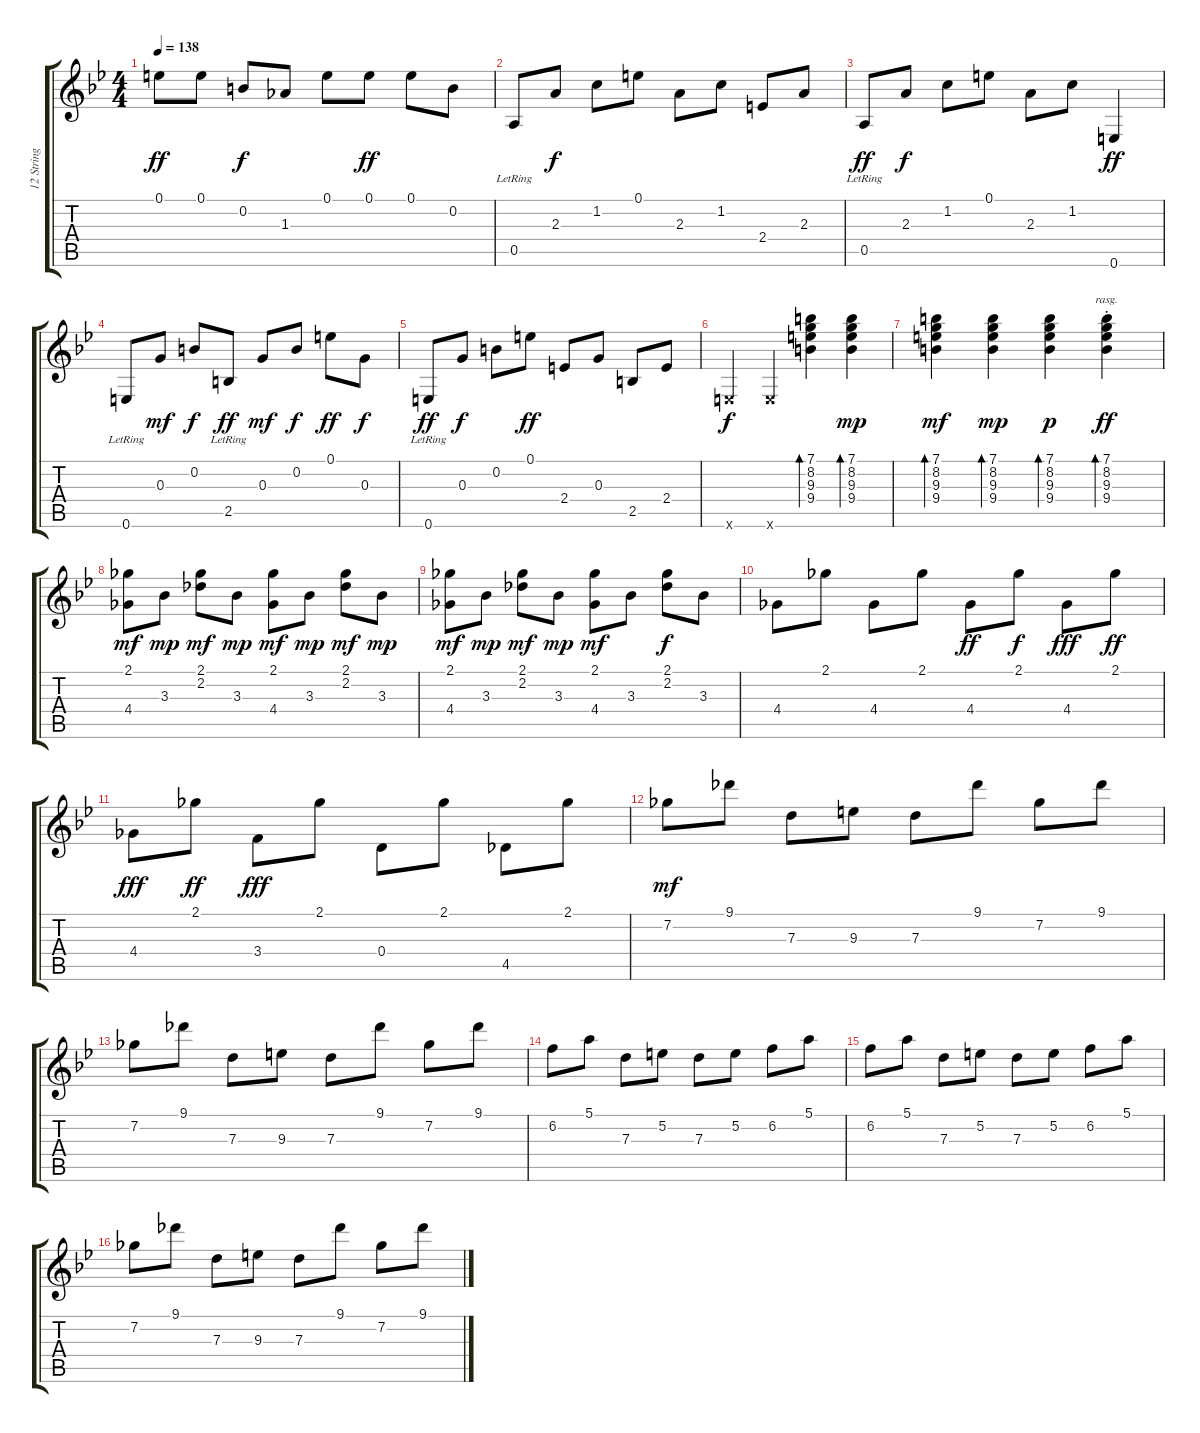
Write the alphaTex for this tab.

\track ("12 String Guitar" "12 String ") {instrument acousticguitarnylon}
\staff {score tabs}
\tuning (E4 B3 G3 D3 A2 E2) {hide}
\ts (4 4)
\tempo 138
\clef g2
\ks gminor
0.1.8{dy ff} 0.1.8 0.2.8{dy f} 1.3.8 0.1.8 0.1.8{dy ff} 0.1.8 0.2.8 |
0.5{lr}.8 2.3.8{dy f} 1.2.8 0.1.8 2.3.8 1.2.8 2.4.8 2.3.8 |
0.5{lr}.8{dy ff} 2.3.8{dy f} 1.2.8 0.1.8 2.3.8 1.2.8 0.6.4{dy ff} |
0.6{lr}.8 0.3.8{dy mf} 0.2.8{dy f} 2.5{lr}.8{dy ff} 0.3.8{dy mf} 0.2.8{dy f} 0.1.8{dy ff} 0.3.8{dy f} |
0.6{lr}.8{dy ff} 0.3.8{dy f} 0.2.8 0.1.8{dy ff} 2.4.8 0.3.8 2.5.8 2.4.8 |
0.6{x}.4{dy f} 0.6{x}.4 (7.1 8.2 9.3 9.4).4{bd 480} (7.1 8.2 9.3 9.4).4{bd 480 dy mp} |
(7.1 8.2 9.3 9.4).4{bd 480 dy mf} (7.1 8.2 9.3 9.4).4{bd 480 dy mp} (7.1 8.2 9.3 9.4).4{bd 480 dy p} (7.1{st} 8.2{st} 9.3{st} 9.4{st}).4{bd 30 rasg ii dy ff} |
(2.1 4.4).8{dy mf} 3.3.8{dy mp} (2.1 2.2).8{dy mf} 3.3.8{dy mp} (2.1 4.4).8{dy mf} 3.3.8{dy mp} (2.1 2.2).8{dy mf} 3.3.8{dy mp} |
(2.1 4.4).8{dy mf} 3.3.8{dy mp} (2.1 2.2).8{dy mf} 3.3.8{dy mp} (2.1 4.4).8{dy mf} 3.3.8 (2.1 2.2).8{dy f} 3.3.8 |
4.4.8 2.1.8 4.4.8 2.1.8 4.4.8{dy ff} 2.1.8{dy f} 4.4.8{dy fff} 2.1.8{dy ff} |
4.4.8{dy fff} 2.1.8{dy ff} 3.4.8{dy fff} 2.1.8 0.4.8 2.1.8 4.5.8 2.1.8 |
7.2.8{dy mf} 9.1.8 7.3.8 9.3.8 7.3.8 9.1.8 7.2.8 9.1.8 |
7.2.8 9.1.8 7.3.8 9.3.8 7.3.8 9.1.8 7.2.8 9.1.8 |
6.2.8 5.1.8 7.3.8 5.2.8 7.3.8 5.2.8 6.2.8 5.1.8 |
6.2.8 5.1.8 7.3.8 5.2.8 7.3.8 5.2.8 6.2.8 5.1.8 |
7.2.8 9.1.8 7.3.8 9.3.8 7.3.8 9.1.8 7.2.8 9.1.8
